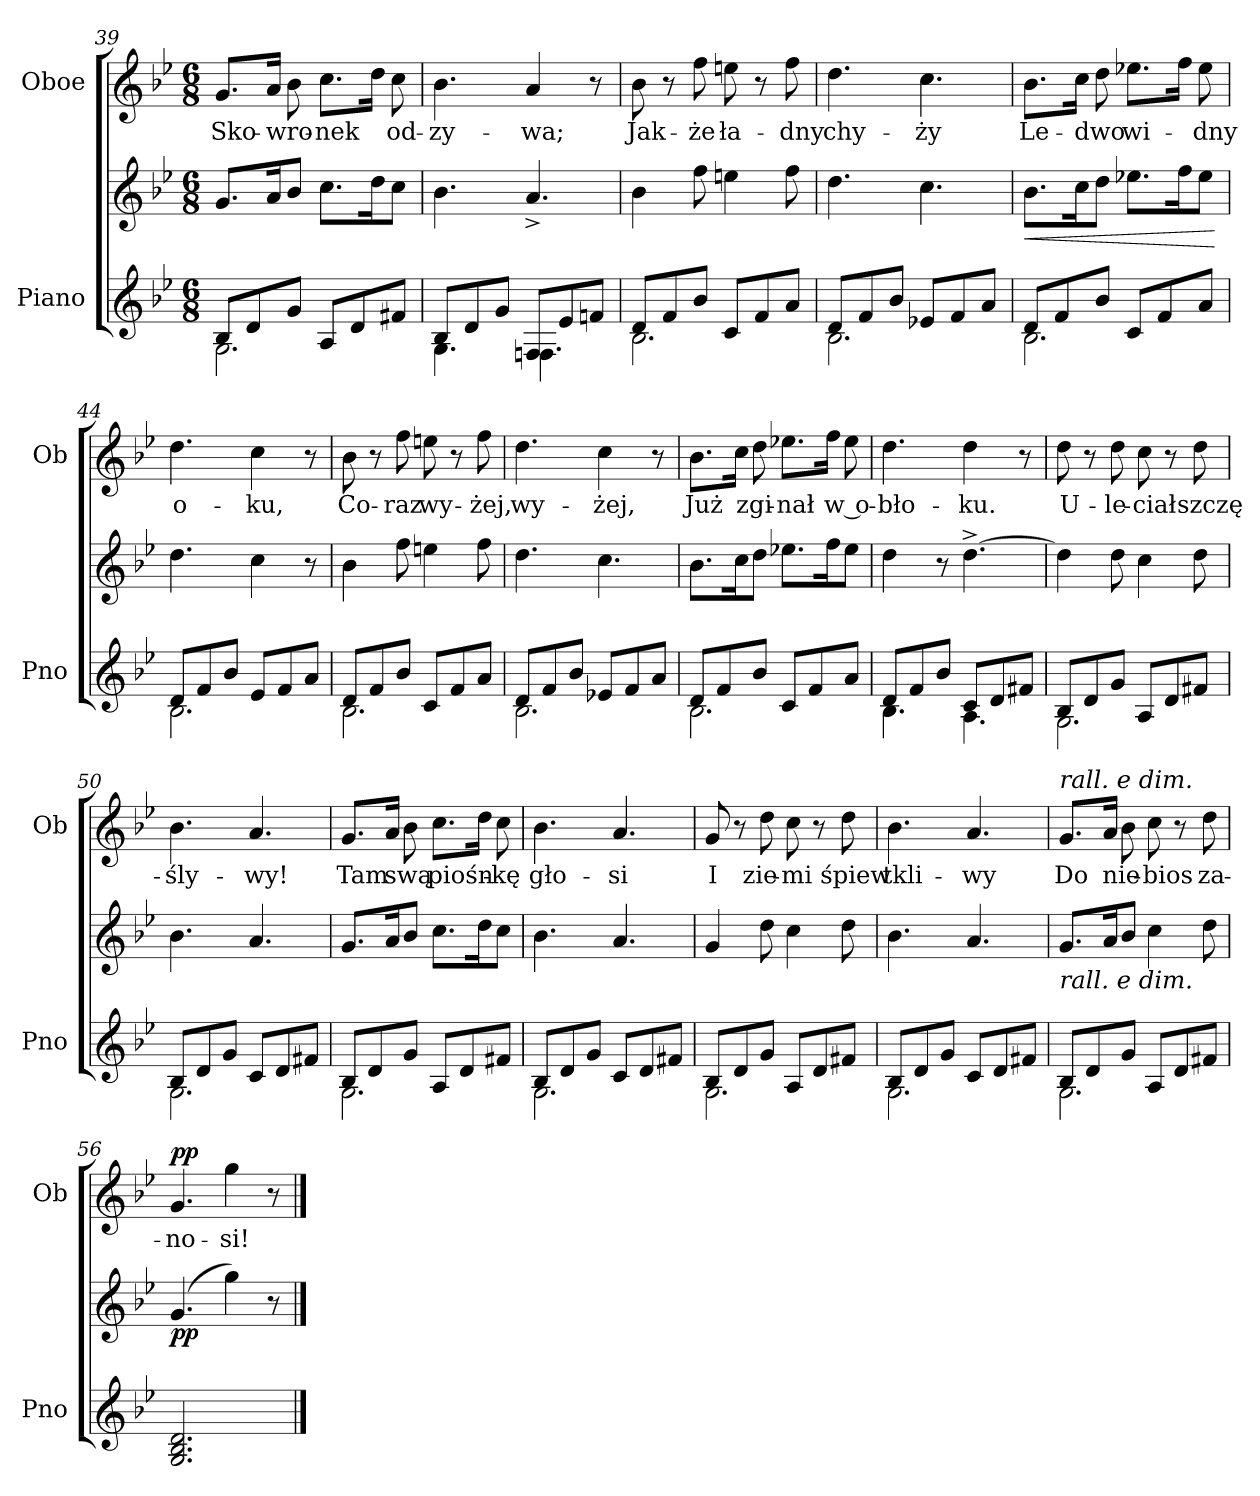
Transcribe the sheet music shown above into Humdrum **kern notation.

**kern	**kern	**dynam	**kern	**text	**dynam
*part2	*part2	*part2	*part1	*part1	*part1
*staff3	*staff2	*staff2/3	*staff1	*staff1	*staff1
*I"Piano	*	*	*I"Oboe	*	*
*I'Pno	*	*	*I'Ob	*	*
*clefG2	*clefG2	*	*clefG2	*	*
*k[b-e-]	*k[b-e-]	*	*k[b-e-]	*	*
*M6/8	*M6/8	*	*M6/8	*	*
=39	=39	=39	=39	=39	=39
*^	*	*	*	*	*
!	!	!	!	!	!LO:LY:b	!
8B-/L	2.G\	8.g/L	.	8.g/L	Sko-	.
8d/	.	.	.	.	.	.
.	.	16a/K	.	16a/Jk	.	.
!	!	!	!	!	!LO:LY:b	!
8g/J	.	8b-/J	.	8b-\	-wro-	.
!	!	!	!	!	!LO:LY:b	!
8A/L	.	8.cc\L	.	8.cc\L	-nek	.
8d/	.	.	.	.	.	.
.	.	16dd\K	.	16dd\Jk	.	.
!	!	!	!	!	!LO:LY:b	!
8f#X/J	.	8cc\J	.	8cc\	od-	.
=40	=40	=40	=40	=40	=40	=40
!	!	!	!	!	!LO:LY:b	!
8B-/L	4.G\	4.b-\	.	4.b-\	-zy-	.
8d/	.	.	.	.	.	.
8g/J	.	.	.	.	.	.
!	!	!	!	!	!LO:LY:b	!
8Fn/L	4.F\	4.a^/	.	4a/	-wa;	.
8e-/	.	.	.	.	.	.
8fn/J	.	.	.	8r	.	.
=41	=41	=41	=41	=41	=41	=41
!	!	!	!	!	!LO:LY:b	!
8d/L	2.B-\	4b-\	.	8b-\	Jak-	.
8f/	.	.	.	8r	.	.
!	!	!	!	!	!LO:LY:b	!
8b-/J	.	8ff\	.	8ff\	-że	.
!	!	!	!	!	!LO:LY:b	!
8c/L	.	4een\	.	8een\	ła-	.
8f/	.	.	.	8r	.	.
!	!	!	!	!	!LO:LY:b	!
8a/J	.	8ff\	.	8ff\	-dny	.
!!LO:LB:g=z
=42	=42	=42	=42	=42	=42	=42
!	!	!	!	!	!LO:LY:b	!
8d/L	2.B-\	4.dd\	.	4.dd\	chy-	.
8f/	.	.	.	.	.	.
8b-/J	.	.	.	.	.	.
!	!	!	!	!	!LO:LY:b	!
8e-X/L	.	4.cc\	.	4.cc\	-ży	.
8f/	.	.	.	.	.	.
8a/J	.	.	.	.	.	.
=43	=43	=43	=43	=43	=43	=43
!	!	!	!LO:HP:b	!	!LO:LY:b	!
8d/L	2.B-\	8.b-\L	<	8.b-\L	Le-	.
8f/	.	.	.	.	.	.
.	.	16cc\K	.	16cc\Jk	.	.
!	!	!	!	!	!LO:LY:b	!
8b-/J	.	8dd\J	.	8dd\	-dwo	.
!	!	!	!	!	!LO:LY:b	!
8c/L	.	8.ee-X\L	.	8.ee-X\L	wi-	.
8f/	.	.	.	.	.	.
.	.	16ff\K	.	16ff\Jk	.	.
!	!	!	!	!	!LO:LY:b	!
8a/J	.	8ee-\J	.	8ee-\	-dny	.
*v	*v	*	*	*	*	*
.	.	[	.	.	.
=44	=44	=44	=44	=44	=44
*^	*	*	*	*	*
!	!	!	!	!	!LO:LY:b	!
8d/L	2.B-\	4.dd\	.	4.dd\	o-	.
8f/	.	.	.	.	.	.
8b-/J	.	.	.	.	.	.
!	!	!	!	!	!LO:LY:b	!
8e-/L	.	4cc\	.	4cc\	-ku,	.
8f/	.	.	.	.	.	.
8a/J	.	8r	.	8r	.	.
=45	=45	=45	=45	=45	=45	=45
!	!	!	!	!	!LO:LY:b	!
8d/L	2.B-\	4b-\	.	8b-\	Co-	.
8f/	.	.	.	8r	.	.
!	!	!	!	!	!LO:LY:b	!
8b-/J	.	8ff\	.	8ff\	-raz	.
!	!	!	!	!	!LO:LY:b	!
8c/L	.	4een\	.	8een\	wy-	.
8f/	.	.	.	8r	.	.
!	!	!	!	!	!LO:LY:b	!
8a/J	.	8ff\	.	8ff\	-żej,	.
=46	=46	=46	=46	=46	=46	=46
!	!	!	!	!	!LO:LY:b	!
8d/L	2.B-\	4.dd\	.	4.dd\	wy-	.
8f/	.	.	.	.	.	.
8b-/J	.	.	.	.	.	.
!	!	!	!	!	!LO:LY:b	!
8e-X/L	.	4.cc\	.	4cc\	-żej,	.
8f/	.	.	.	.	.	.
8a/J	.	.	.	8r	.	.
!!LO:PB:g=z
=47	=47	=47	=47	=47	=47	=47
!	!	!	!	!	!LO:LY:b	!
8d/L	2.B-\	8.b-\L	.	8.b-\L	Już	.
8f/	.	.	.	.	.	.
.	.	16cc\K	.	16cc\Jk	.	.
!	!	!	!	!	!LO:LY:b	!
8b-/J	.	8dd\J	.	8dd\	zgi-	.
!	!	!	!	!	!LO:LY:b	!
8c/L	.	8.ee-X\L	.	8.ee-X\L	-nał	.
8f/	.	.	.	.	.	.
.	.	16ff\K	.	16ff\Jk	.	.
!	!	!	!	!	!LO:LY:b	!
8a/J	.	8ee-\J	.	8ee-\	w o-	.
=48	=48	=48	=48	=48	=48	=48
!	!	!	!	!	!LO:LY:b	!
8d/L	4.B-\	4dd\	.	4.dd\	-bło-	.
8f/	.	.	.	.	.	.
8b-/J	.	8r	.	.	.	.
!	!	!	!	!	!LO:LY:b	!
8c/L	4.A\	[4.dd^<\	.	4dd\	-ku.	.
8d/	.	.	.	.	.	.
8f#X/J	.	.	.	8r	.	.
=49	=49	=49	=49	=49	=49	=49
!	!	!	!	!	!LO:LY:b	!
8B-/L	2.G\	4dd\]	.	8dd\	U-	.
8d/	.	.	.	8r	.	.
!	!	!	!	!	!LO:LY:b	!
8g/J	.	8dd\	.	8dd\	-le-	.
!	!	!	!	!	!LO:LY:b	!
8A/L	.	4cc\	.	8cc\	-ciał	.
8d/	.	.	.	8r	.	.
!	!	!	!	!	!LO:LY:b	!
8f#X/J	.	8dd\	.	8dd\	szczę-	.
=50	=50	=50	=50	=50	=50	=50
!	!	!	!	!	!LO:LY:b	!
8B-/L	2.G\	4.b-\	.	4.b-\	-śly-	.
8d/	.	.	.	.	.	.
8g/J	.	.	.	.	.	.
!	!	!	!	!	!LO:LY:b	!
8c/L	.	4.a/	.	4.a/	-wy!	.
8d/	.	.	.	.	.	.
8f#X/J	.	.	.	.	.	.
=51	=51	=51	=51	=51	=51	=51
!	!	!	!	!	!LO:LY:b	!
8B-/L	2.G\	8.g/L	.	8.g/L	Tam	.
8d/	.	.	.	.	.	.
.	.	16a/K	.	16a/Jk	.	.
!	!	!	!	!	!LO:LY:b	!
8g/J	.	8b-/J	.	8b-\	swą	.
!	!	!	!	!	!LO:LY:b	!
8A/L	.	8.cc\L	.	8.cc\L	piośn-	.
8d/	.	.	.	.	.	.
.	.	16dd\K	.	16dd\Jk	.	.
!	!	!	!	!	!LO:LY:b	!
8f#X/J	.	8cc\J	.	8cc\	-kę	.
!!LO:LB:g=z
=52	=52	=52	=52	=52	=52	=52
!	!	!	!	!	!LO:LY:b	!
8B-/L	2.G\	4.b-\	.	4.b-\	gło-	.
8d/	.	.	.	.	.	.
8g/J	.	.	.	.	.	.
!	!	!	!	!	!LO:LY:b	!
8c/L	.	4.a/	.	4.a/	-si	.
8d/	.	.	.	.	.	.
8f#X/J	.	.	.	.	.	.
=53	=53	=53	=53	=53	=53	=53
!	!	!	!	!	!LO:LY:b	!
8B-/L	2.G\	4g/	.	8g/	I	.
8d/	.	.	.	8r	.	.
!	!	!	!	!	!LO:LY:b	!
8g/J	.	8dd\	.	8dd\	zie-	.
!	!	!	!	!	!LO:LY:b	!
8A/L	.	4cc\	.	8cc\	-mi	.
8d/	.	.	.	8r	.	.
!	!	!	!	!	!LO:LY:b	!
8f#X/J	.	8dd\	.	8dd\	śpiew	.
=54	=54	=54	=54	=54	=54	=54
!	!	!	!	!	!LO:LY:b	!
8B-/L	2.G\	4.b-\	.	4.b-\	tkli-	.
8d/	.	.	.	.	.	.
8g/J	.	.	.	.	.	.
!	!	!	!	!	!LO:LY:b	!
8c/L	.	4.a/	.	4.a/	-wy	.
8d/	.	.	.	.	.	.
8f#X/J	.	.	.	.	.	.
=55	=55	=55	=55	=55	=55	=55
!	!	!	!	!LO:TX:a:i:t=rall. e dim.	!	!
!	!	!LO:TX:b:i:t=rall. e dim.	!	!	!	!
!	!	!	!	!	!LO:LY:b	!
8B-/L	2.G\	8.g/L	.	8.g/L	Do	.
8d/	.	.	.	.	.	.
.	.	16a/K	.	16a/Jk	.	.
!	!	!	!	!	!LO:LY:b	!
8g/J	.	8b-/J	.	8b-\	nie-	.
!	!	!	!	!	!LO:LY:b	!
8A/L	.	4cc\	.	8cc\	-bios	.
8d/	.	.	.	8r	.	.
!	!	!	!	!	!LO:LY:b	!
8f#X/J	.	8dd\	.	8dd\	za-	.
*v	*v	*	*	*	*	*
=56	=56	=56	=56	=56	=56
!	!	!LO:DY:b	!	!LO:LY:b	!LO:DY:a
2.G/ 2.B-/ 2.d/	(4.g/	pp	4.g/	-no-	pp
!	!	!	!	!LO:LY:b	!
.	4gg\)	.	4gg\	-si!	.
.	8r	.	8r	.	.
==	==	==	==	==	==
*-	*-	*-	*-	*-	*-
